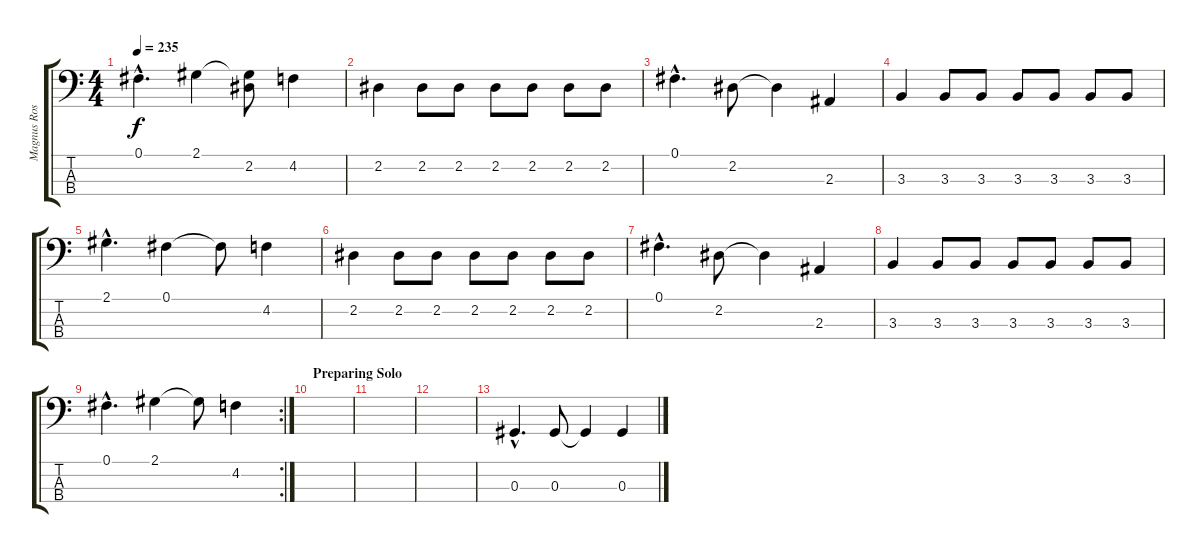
\track ("Magnus Rossen" "Magnus Ros") {instrument electricbassfinger}
\staff {score tabs}
\tuning (Gb2 Db2 Ab1 Eb1) {hide}
\ts (4 4)
\tempo 235
\clef f4
\ks c
0.1{hac}.4{d dy f} 2.1.4 (2.1{t} 2.2{t}).8 4.2.4 |
2.2.4 2.2.8 2.2.8 2.2.8 2.2.8 2.2.8 2.2.8 |
0.1{hac}.4{d} 2.2.8 2.2{t}.4 2.3.4 |
3.3.4 3.3.8 3.3.8 3.3.8 3.3.8 3.3.8 3.3.8 |
2.1{hac}.4{d} 0.1.4 0.1{t}.8 4.2.4 |
2.2.4 2.2.8 2.2.8 2.2.8 2.2.8 2.2.8 2.2.8 |
0.1{hac}.4{d} 2.2.8 2.2{t}.4 2.3.4 |
3.3.4 3.3.8 3.3.8 3.3.8 3.3.8 3.3.8 3.3.8 |
\rc 2
0.1{hac}.4{d} 2.1.4 2.1{t}.8 4.2.4 |
\section ("" "Preparing Solo")
|
|
|
0.3{hac}.4{d} 0.3.8 0.3{t}.4 0.3.4
